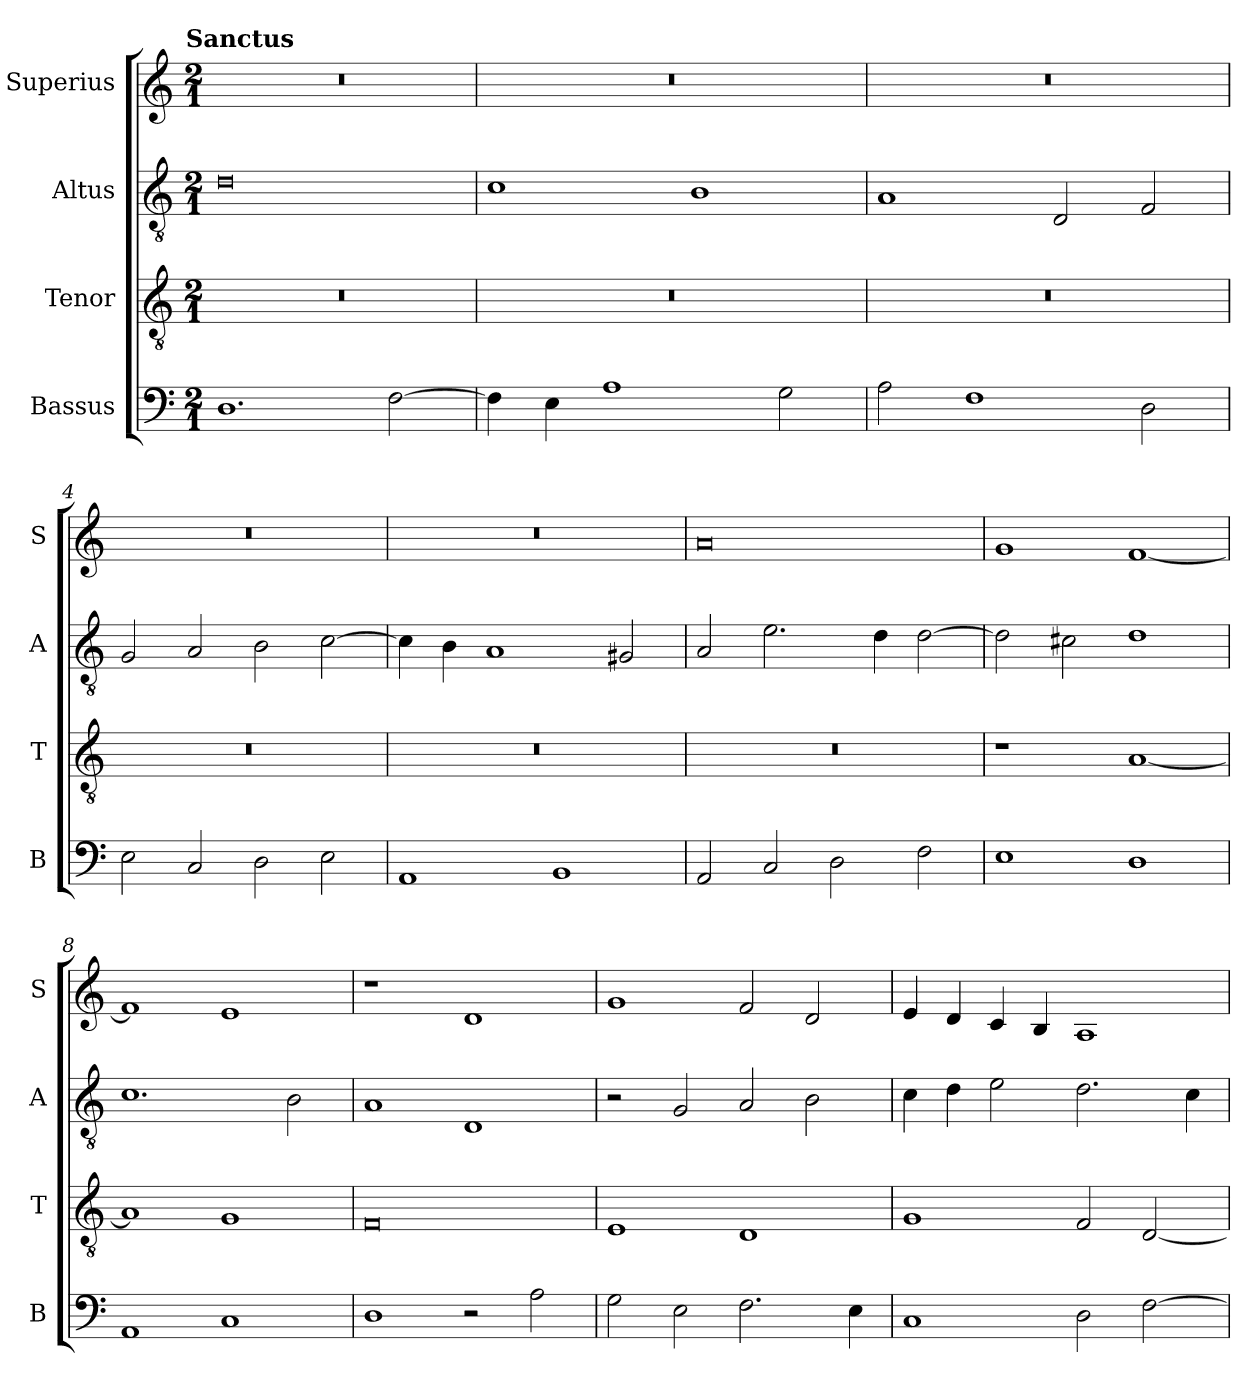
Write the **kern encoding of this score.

**kern	**kern	**kern	**kern
*part4	*part3	*part2	*part1
*staff4	*staff3	*staff2	*staff1
*I"Bassus	*I"Tenor	*I"Altus	*I"Superius
*I'B	*I'T	*I'A	*I'S
*clefF4	*clefGv2	*clefGv2	*clefG2
*k[]	*k[]	*k[]	*k[]
!!LO:TX:omd:t=Sanctus
*M2/1	*M2/1	*M2/1	*M2/1
=1	=1	=1	=1
1.D	0r	0d	0r
[2F\	.	.	.
=2	=2	=2	=2
4F\]	0r	1c	0r
4E\	.	.	.
1A	.	.	.
.	.	1B	.
2G\	.	.	.
=3	=3	=3	=3
2A\	0r	1A	0r
1F	.	.	.
.	.	2D/	.
2D\	.	2F/	.
=4	=4	=4	=4
2E\	0r	2G/	0r
2C/	.	2A/	.
2D\	.	2B\	.
2E\	.	[2c\	.
=5	=5	=5	=5
1AA	0r	4c\]	0r
.	.	4B\	.
.	.	1A	.
1BB	.	.	.
.	.	2G#X/	.
=6	=6	=6	=6
2AA/	0r	2A/	0a
2C/	.	2.e\	.
2D\	.	.	.
.	.	4d\	.
2F\	.	[2d\	.
=7	=7	=7	=7
1E	1r	2d\]	1g
.	.	2c#X\	.
1D	[1A	1d	[1f
=8	=8	=8	=8
1AA	1A]	1.c	1f]
1C	1G	.	1e
.	.	2B\	.
=9	=9	=9	=9
1D	0F	1A	1r
2r	.	1D	1d
2A\	.	.	.
=10	=10	=10	=10
2G\	1E	2r	1g
2E\	.	2G/	.
2.F\	1D	2A/	2f/
.	.	2B\	2d/
4E\	.	.	.
=11	=11	=11	=11
1C	1G	4c\	4e/
.	.	4d\	4d/
.	.	2e\	4c/
.	.	.	4B/
2D\	2F/	2.d\	1A
[2F\	[2D/	.	.
.	.	4c\	.
=	=	=	=
*-	*-	*-	*-
